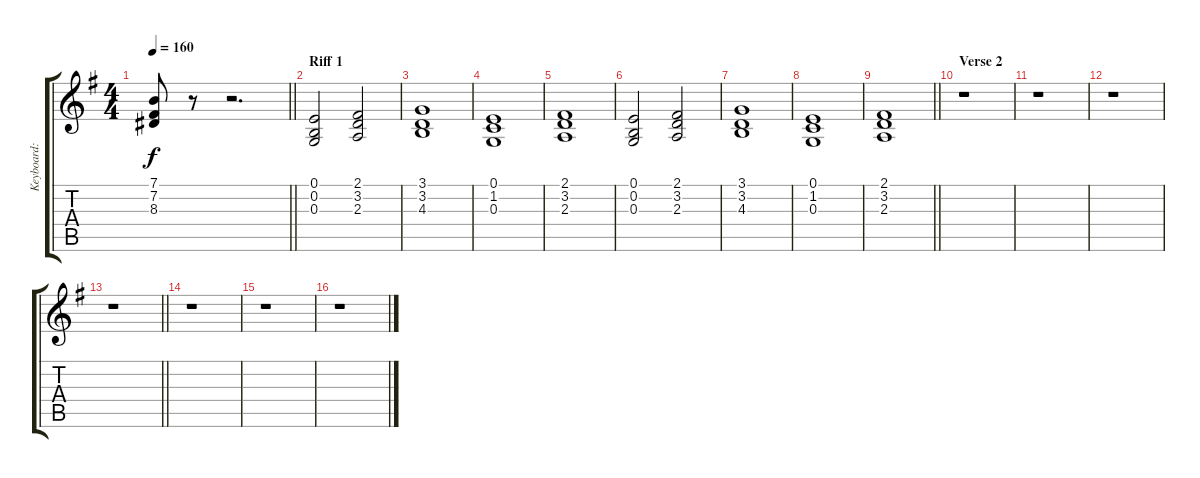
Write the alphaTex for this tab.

\track ("Keyboard: Patrik Västilä" "Keyboard: ") {instrument choiraahs}
\staff {score tabs}
\tuning (E4 B3 G3 D3 A2 E2) {hide}
\ts (4 4)
\tempo 160
\clef g2
\barLineRight lightlight
\ks eminor
(7.1 7.2 8.3).8{dy f} r.8 r.2{d} |
\section ("" "Riff 1")
(0.1 0.2 0.3).2 (2.1 3.2 2.3).2 |
(3.1 3.2 4.3).1 |
(0.1 1.2 0.3).1 |
(2.1 3.2 2.3).1 |
(0.1 0.2 0.3).2 (2.1 3.2 2.3).2 |
(3.1 3.2 4.3).1 |
(0.1 1.2 0.3).1 |
\barLineRight lightlight
(2.1 3.2 2.3).1 |
\section ("" "Verse 2")
r.1 |
r.1 |
r.1 |
\barLineRight lightlight
r.1 |
r.1 |
r.1 |
r.1
